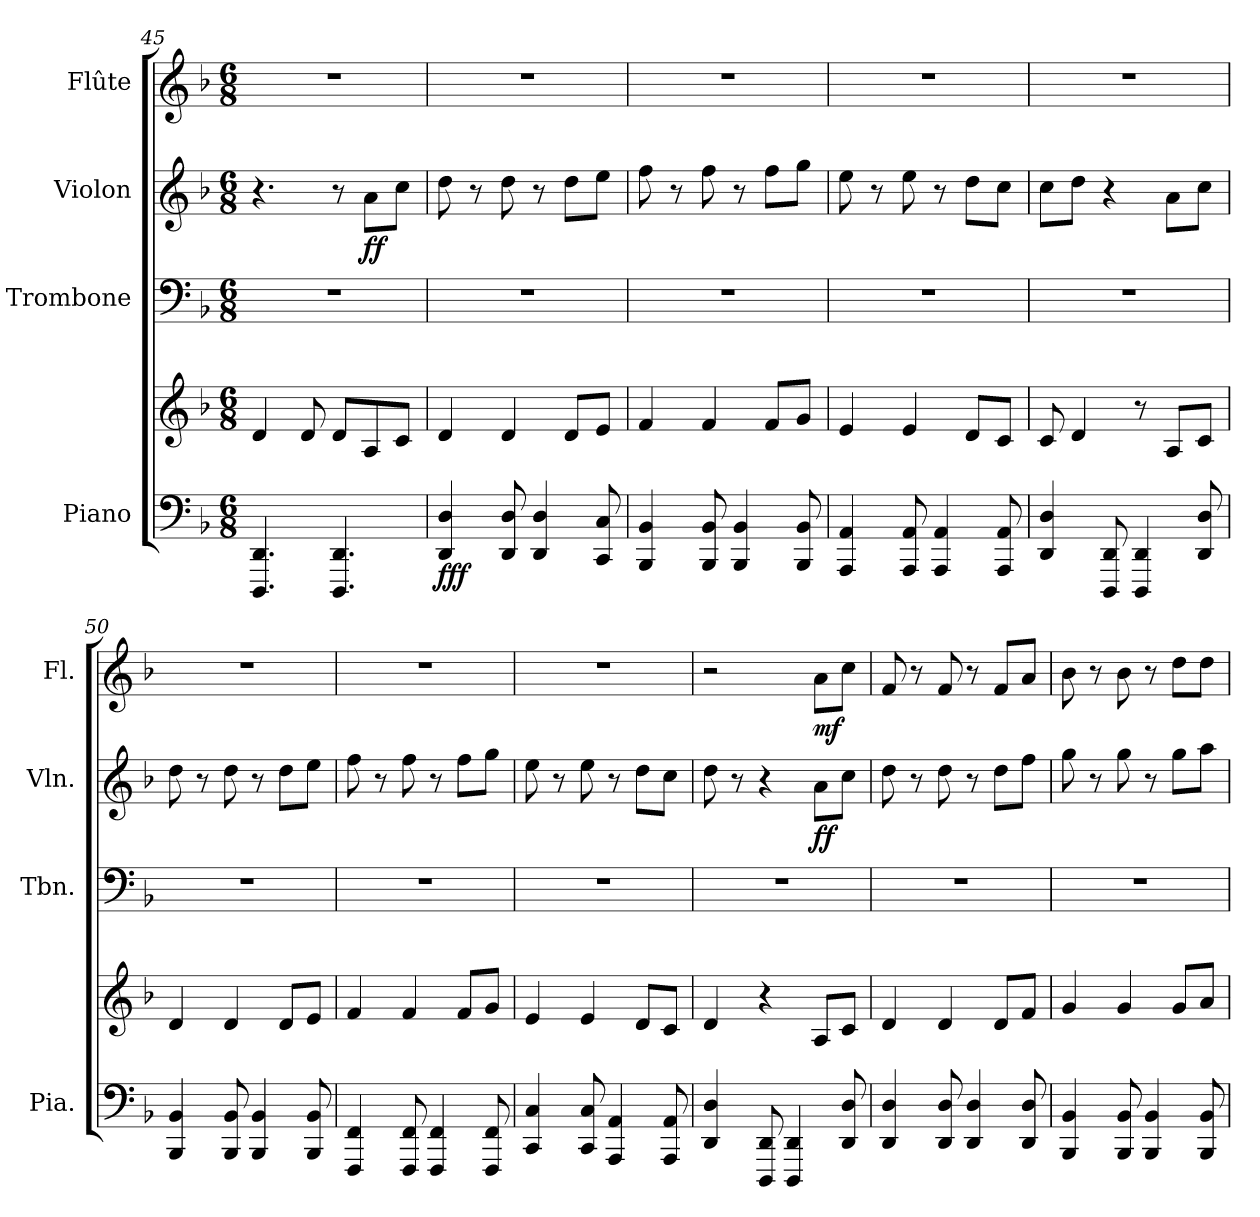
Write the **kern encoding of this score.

**kern	**kern	**dynam	**kern	**kern	**dynam	**kern	**dynam
*part4	*part4	*part4	*part3	*part2	*part2	*part1	*part1
*staff5	*staff4	*staff4/5	*staff3	*staff2	*staff2	*staff1	*staff1
*I"Piano	*	*	*I"Trombone	*I"Violon	*	*I"Flûte	*
*I'Pia.	*	*	*I'Tbn.	*I'Vln.	*	*I'Fl.	*
!!LO:PB:g=z
*clefF4	*clefG2	*	*clefF4	*clefG2	*	*clefG2	*
*k[b-]	*k[b-]	*	*k[b-]	*k[b-]	*	*k[b-]	*
*M6/8	*M6/8	*	*M6/8	*M6/8	*	*M6/8	*
=45	=45	=45	=45	=45	=45	=45	=45
4.DDD/ 4.DD/	4d/	.	2.r	4.r	.	2.r	.
.	8d/	.	.	.	.	.	.
4.DDD/ 4.DD/	8d/L	.	.	8r	.	.	.
!	!	!	!	!	!LO:DY:b	!	!
.	8A/	.	.	8a\L	ff	.	.
.	8c/J	.	.	8cc\J	.	.	.
=46	=46	=46	=46	=46	=46	=46	=46
!	!	!LO:DY:b=2	!	!	!	!	!
!	!	!LO:DY:n=1:b	!	!	!	!	!
4DD/ 4D/	4d/	ff f	2.r	8dd\	.	2.r	.
.	.	.	.	8r	.	.	.
8DD/ 8D/	4d/	.	.	8dd\	.	.	.
4DD/ 4D/	.	.	.	8r	.	.	.
.	8d/L	.	.	8dd\L	.	.	.
8CC/ 8C/	8e/J	.	.	8ee\J	.	.	.
=47	=47	=47	=47	=47	=47	=47	=47
4BBB-/ 4BB-/	4f/	.	2.r	8ff\	.	2.r	.
.	.	.	.	8r	.	.	.
8BBB-/ 8BB-/	4f/	.	.	8ff\	.	.	.
4BBB-/ 4BB-/	.	.	.	8r	.	.	.
.	8f/L	.	.	8ff\L	.	.	.
8BBB-/ 8BB-/	8g/J	.	.	8gg\J	.	.	.
=48	=48	=48	=48	=48	=48	=48	=48
4AAA/ 4AA/	4e/	.	2.r	8ee\	.	2.r	.
.	.	.	.	8r	.	.	.
8AAA/ 8AA/	4e/	.	.	8ee\	.	.	.
4AAA/ 4AA/	.	.	.	8r	.	.	.
.	8d/L	.	.	8dd\L	.	.	.
8AAA/ 8AA/	8c/J	.	.	8cc\J	.	.	.
=49	=49	=49	=49	=49	=49	=49	=49
4DD/ 4D/	8c/	.	2.r	8cc\L	.	2.r	.
.	4d/	.	.	8dd\J	.	.	.
8DDD/ 8DD/	.	.	.	4r	.	.	.
4DDD/ 4DD/	8r	.	.	.	.	.	.
.	8A/L	.	.	8a\L	.	.	.
8DD/ 8D/	8c/J	.	.	8cc\J	.	.	.
!!LO:LB:g=z
=50	=50	=50	=50	=50	=50	=50	=50
4BBB-/ 4BB-/	4d/	.	2.r	8dd\	.	2.r	.
.	.	.	.	8r	.	.	.
8BBB-/ 8BB-/	4d/	.	.	8dd\	.	.	.
4BBB-/ 4BB-/	.	.	.	8r	.	.	.
.	8d/L	.	.	8dd\L	.	.	.
8BBB-/ 8BB-/	8e/J	.	.	8ee\J	.	.	.
=51	=51	=51	=51	=51	=51	=51	=51
4FFF/ 4FF/	4f/	.	2.r	8ff\	.	2.r	.
.	.	.	.	8r	.	.	.
8FFF/ 8FF/	4f/	.	.	8ff\	.	.	.
4FFF/ 4FF/	.	.	.	8r	.	.	.
.	8f/L	.	.	8ff\L	.	.	.
8FFF/ 8FF/	8g/J	.	.	8gg\J	.	.	.
=52	=52	=52	=52	=52	=52	=52	=52
4CC/ 4C/	4e/	.	2.r	8ee\	.	2.r	.
.	.	.	.	8r	.	.	.
8CC/ 8C/	4e/	.	.	8ee\	.	.	.
4AAA/ 4AA/	.	.	.	8r	.	.	.
.	8d/L	.	.	8dd\L	.	.	.
8AAA/ 8AA/	8c/J	.	.	8cc\J	.	.	.
=53	=53	=53	=53	=53	=53	=53	=53
4DD/ 4D/	4d/	.	2.r	8dd\	.	2r	.
.	.	.	.	8r	.	.	.
8DDD/ 8DD/	4r	.	.	4r	.	.	.
4DDD/ 4DD/	.	.	.	.	.	.	.
!	!	!	!	!	!LO:DY:b	!	!LO:DY:b
.	8A/L	.	.	8a\L	ff	8a\L	mf
8DD/ 8D/	8c/J	.	.	8cc\J	.	8cc\J	.
=54	=54	=54	=54	=54	=54	=54	=54
4DD/ 4D/	4d/	.	2.r	8dd\	.	8f/	.
.	.	.	.	8r	.	8r	.
8DD/ 8D/	4d/	.	.	8dd\	.	8f/	.
4DD/ 4D/	.	.	.	8r	.	8r	.
.	8d/L	.	.	8dd\L	.	8f/L	.
8DD/ 8D/	8f/J	.	.	8ff\J	.	8a/J	.
!!LO:PB:g=z
=55	=55	=55	=55	=55	=55	=55	=55
4BBB-/ 4BB-/	4g/	.	2.r	8gg\	.	8b-\	.
.	.	.	.	8r	.	8r	.
8BBB-/ 8BB-/	4g/	.	.	8gg\	.	8b-\	.
4BBB-/ 4BB-/	.	.	.	8r	.	8r	.
.	8g/L	.	.	8gg\L	.	8dd\L	.
8BBB-/ 8BB-/	8a/J	.	.	8aa\J	.	8dd\J	.
=	=	=	=	=	=	=	=
*-	*-	*-	*-	*-	*-	*-	*-
